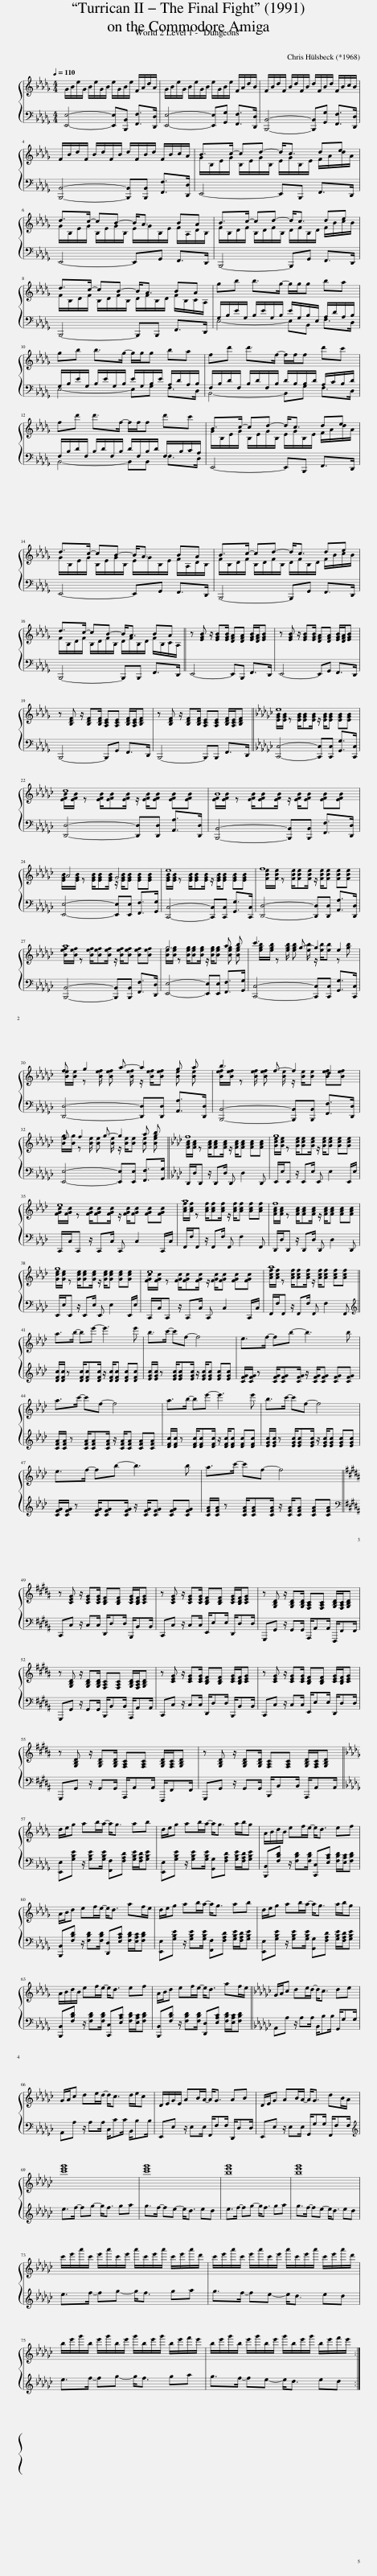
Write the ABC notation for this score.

X:1
%%score { ( 1 3 ) | ( 2 4 ) }
L:1/8
Q:1/4=110
M:4/4
I:linebreak $
K:Db
V:1 treble
V:3 treble
V:2 bass
V:4 bass
V:1
 G/B/e/G/ B/e/G/B/ e/G/B/e/ F/A/d/A/ | G/B/e/G/ B/e/G/B/ e/G/B/e/ F/A/d/B/ | F/B/d/F/ B/d/F/B/ d/F/B/d/ F/B/c/B/ |$ F/B/d/F/ B/d/F/B/ d/F/B/d/ F/B/c/A/ | B>c- cd- d<c de |$ %5
 d>c- cB- B<A BA | B>c- cd- d<c de |$ d>c- cB- B<A BA | gb b>g- g/g/g ba |$ gb b>g- g/g/g ba | %10
 fd' d'>f- f/f/f d'c' |$ fd' d'>f- f/f/f d'c' | B>c- cd- d<c de |$ d>c- cB- B<A BA | B>c- cd- d<c de |$ %15
 d>c- cB- B<A BA || z [EGB] z/ [EGB][EGB]/ [DFA][DFA] [EGB]/[DFA]/[EGB] | z [EGB] z/ [EGB][EGB]/ [DFA][DFA] [EGB]/[DFA]/[EGB] |$ z [B,DF] z/ [B,DF][B,DF]/ [A,CE][A,CE] [B,DF]/[A,CE]/[B,DF] | z [B,DF] z/ [B,DF][B,DF]/ [A,CE][A,CE] [B,DF]/[A,CE]/[B,DF] || %20
[K:Gb] e8 |$ d8 | B8 |$ A4 G4 | e8 | %25
 f8 |$ a8 | g6 a b | c'3 g- g2 e2 |$ f g2 a- a2 g a | %30
 b3 f- f2 d2 |$ e f2 g- g2 a b ||[K:Ab] f8 | g8 |$ e8 | %35
 a8 | f8 |$ g8 | e8 | a8 ||$ %40
 a>b- be'- e'3 e' | b>c'- c'f- f4 | e>f- fb- b3 b |$ a>c'- c'f- f4 | a>b- be'- e'3 e' | %45
 b>c'- c'f- f4 |$ e>f- fb- b3 b | a>c'- c'f- f4 ||$[K:B] z [CEG] z/ [CEG][CEG]/ [B,DF][B,DF] [CEG]/[B,DF]/[CEG] | z [CEG] z/ [CEG][CEG]/ [B,DF][B,DF] [CEG]/[B,DF]/[CEG] | %50
 z [G,B,D] z/ [G,B,D][G,B,D]/ [F,A,C][F,A,C] [G,B,D]/[F,A,C]/[G,B,D] |$ z [G,B,D] z/ [G,B,D][G,B,D]/ [F,A,C][F,A,C] [G,B,D]/[F,A,C]/[G,B,D] | z [CEG] z/ [CEG][CEG]/ [B,DF][B,DF] [CEG]/[B,DF]/[CEG] | z [CEG] z/ [CEG][CEG]/ [B,DF][B,DF] [CEG]/[B,DF]/[CEG] |$ z [G,B,D] z/ [G,B,D][G,B,D]/ [F,A,C][F,A,C] [G,B,D]/[F,A,C]/[G,B,D] | %55
 z [G,B,D] z/ [G,B,D][G,B,D]/ [F,A,C][F,A,C] [G,B,D]/[F,A,C]/[G,B,D] ||$[K:Db] d/e/g ab/a/- a<g ab | d/e/g ab/a/- a<g a/b/g | A/B/d/B/ ef/e/- e<d ef |$ A/B/d ef/e/- e<d af/e/ | %60
 d/e/g ab/a/- a<g ab | d/e/g ab/a/- a<g a/b/g |$ A/B/d/B/ ef/e/- e<d ef | A/B/d ef/e/- e<d af/e/ ||[K:Gb] G/A/c de/d/- d<c de |$ %65
 G/A/c de/d/- d<c d/e/c | D/E/G/E/ AB/A/- A<G AB | D/E/G AB/A/- A<G dB/A/ |$ [c'e'g']8 | [c'e'g']8 | %70
 [be'g']8 | [be'g']8 |$ c'/e'/a'/c'/ e'/a'/c'/e'/ a'/c'/e'/a'/ c'/e'/a'/d'/ | c'/e'/a'/c'/ e'/a'/c'/e'/ a'/c'/e'/a'/ c'/e'/a'/d'/ |$ b/e'/g'/b/ e'/g'/b/e'/ g'/b/e'/g'/ b/e'/f'/e'/ | %75
 b/e'/g'/b/ e'/g'/b/e'/ g'/b/e'/g'/ b/e'/f'/e'/ :| %76
V:2
 [E,,E,]4- [E,,E,][B,,,B,,] [F,,F,]>[D,,D,] | [E,,E,]4- [E,,E,][G,,G,] [F,,F,]>[D,,D,] | [B,,,B,,]4- [B,,,B,,][G,,G,] [F,,F,]>[D,,D,] |$ [B,,,B,,]4- [B,,,B,,][B,,,B,,] [F,,F,]>[D,,D,] | E,,4- E,,B,,, F,,>D,, |$ %5
 E,,4- E,,G,, F,,>D,, | B,,,4- B,,,G,, F,,>D,, |$ B,,,4- B,,,B,,, F,,>D,, | G,/B,/E/G,/ B,/E/G,/B,/ E/G,/B,/E,/ A,/D/A,/B,/ |$ G,/B,/E/G,/ B,/E/G,/B,/ E/G,/B,/E/ A,/D/A,/B,/ | %10
 F,/B,/D/F,/ B,/D/F,/B,/ D/B,/B,/D/ A,/C/B,/D/ |$ F,/B,/D/F,/ B,/D/F,/B,/ D/F,/B,/D/ F,/B,/C/A,/ | E,,4- E,,B,,, F,,>D,, |$ E,,4- E,,G,, F,,>D,, | B,,,4- B,,,G,, F,,>D,, |$ %15
 B,,,4- B,,,B,,, F,,>D,, || E,,4- E,,B,,, F,,>D,, | E,,4- E,,G,, F,,>D,, |$ B,,,4- B,,,G,, F,,>D,, | B,,,4- B,,,B,,, F,,>D,, || %20
[K:Gb] [C,,C,]4- [C,,C,][C,,C,] [G,,G,]>[C,,C,] |$ [D,,D,]4- [D,,D,][D,,D,] [A,,A,]>[D,,D,] | [B,,,B,,]4- [B,,,B,,][B,,,B,,] [F,,F,]>[D,,D,] |$ [E,,E,]4- [E,,E,][E,,E,] [F,,F,]>[G,,G,] | [C,,C,]4- [C,,C,][C,,C,] [G,,G,]>[C,,C,] | %25
 [D,,D,]4- [D,,D,][D,,D,] [A,,A,]>[D,,D,] |$ [B,,,B,,]4- [B,,,B,,][B,,,B,,] [F,,F,]>[D,,D,] | [E,,E,]4- [E,,E,][E,,E,] [F,,F,]>[G,,G,] | [C,,C,]4- [C,,C,][C,,C,] [G,,G,]>[C,,C,] |$ [D,,D,]4- [D,,D,][D,,D,] [A,,A,]>[D,,D,] | %30
 [B,,,B,,]4- [B,,,B,,][B,,,B,,] [F,,F,]>[D,,D,] |$ [E,,E,]4- [E,,E,][E,,E,] [F,,F,]>[G,,G,] ||[K:Ab] D,,/D,/D,, z/ D,,D,/ D,, D,2 D,, | E,,/E,/E,, z/ E,,E,/ E,, E,2 E,,/E,/ |$ C,,/C,/C,, z/ C,,C,/ C,, C,2 C,,/C,/ | %35
 F,,/F,/F,, z/ F,,F,/ F,, F,2 F,, | D,,/D,/D,, z/ D,,D,/ D,, D,2 D,, |$ E,,/E,/E,, z/ E,,E,/ E,, E,2 E,,/E,/ | C,,/C,/C,, z/ C,,C,/ C,, C,2 C,,/C,/ | F,,/F,/F,, z/ F,,F,/ F,, F,2 F,, ||$ %40
[K:treble] [DFc]/[DFc]/ z [DFc]/[DFc][DFc]/ z/ [DFc]/[DFc] [DFc][DFc] | [EGc]/[EGc]/ z [EGc]/[EGc][EGc]/ z/ [EGc]/[EGc] [EGc][EGc] | [CFG]/[CFG]/ z [CFG]/[CFG][CFG]/ z/ [CFG]/[CFG] [CFG][CFG] |$ [CFA]/[CFA]/ z [CFA]/[CFA][CFA]/ z/ [CFA]/[CFA] [CFA][CFA] | [DFc]/[DFc]/ z [DFc]/[DFc][DFc]/ z/ [DFc]/[DFc] [DFc][DFc] | %45
 [EGc]/[EGc]/ z [EGc]/[EGc][EGc]/ z/ [EGc]/[EGc] [EGc][EGc] |$ [CFG]/[CFG]/ z [CFG]/[CFG][CFG]/ z/ [CFG]/[CFG] [CFG][CFG] | [CFA]/[CFA]/ z [CFA]/[CFA][CFA]/ z/ [CFA]/[CFA] [CFA][CFA] ||$[K:B][K:bass] C,,C, z/ C,C,/ D,,/D,D,/ B,,,/B,,B,,/ | C,,C, z/ C,C,/ E,,/E,E,/ D,,/D,D,/ | %50
 G,,,G,, z/ G,,G,,/ A,,,/A,,A,,/ F,,,/F,,F,,/ |$ G,,,G,, z/ G,,G,,/ B,,,/B,,B,,/ A,,,/A,,A,,/ | C,,C, z/ C,C,/ D,,/D,D,/ B,,,/B,,B,,/ | C,,C, z/ C,C,/ E,,/E,E,/ D,,/D,D,/ |$ G,,,G,, z/ G,,G,,/ A,,,/A,,A,,/ F,,,/F,,F,,/ | %55
 G,,,G,, z/ G,,G,,/ B,,,/B,,B,,/ A,,,/A,,A,,/ ||$[K:Db] [E,,E,][G,B,E] z/ [G,B,E][G,B,E]/ [F,,F,][F,A,D] [G,B,E]/[F,A,D]/[G,B,E] | [E,,E,][G,B,E] z/ [G,B,E][G,B,E]/ [G,,G,][F,A,D] [G,B,E]/[F,A,D]/[G,B,E] | [B,,,B,,][F,B,D] z/ [F,B,D][F,B,D]/ [C,,C,][E,A,C] [F,B,D]/[E,A,C]/[F,B,D] |$ [B,,,B,,][F,B,D] z/ [F,B,D][F,B,D]/ [D,,D,][E,A,C] [F,B,D]/[E,A,C]/[F,B,D] | %60
 [E,,E,][G,B,E] z/ [G,B,E][G,B,E]/ [F,,F,][F,A,D] [G,B,E]/[F,A,D]/[G,B,E] | [E,,E,][G,B,E] z/ [G,B,E][G,B,E]/ [G,,G,][F,A,D] [G,B,E]/[F,A,D]/[G,B,E] |$ [B,,,B,,][F,B,D] z/ [F,B,D][F,B,D]/ [C,,C,][E,A,C] [F,B,D]/[E,A,C]/[F,B,D] | [B,,,B,,][F,B,D] z/ [F,B,D][F,B,D]/ [D,,D,][E,A,C] [F,B,D]/[E,A,C]/[F,B,D] ||[K:Gb] A,,A, z/ A,A,/ B,,/B,B,/ G,,/G,G,/ |$ %65
 A,,A, z/ A,A,/ C,/CC/ B,,/B,B,/ | E,,E, z/ E,E,/ F,,/F,F,/ D,,/D,D,/ | E,,E, z/ E,E,/ G,,/G,G,/ F,,/F,F,/ |$[K:treble] e>f- fg- g<f ga | g>f- fe- e<d ed | %70
 e>f- fg- g<f ga | g>f- fe- e<d ed |$ x8 | x8 |$ x8 | %75
 x8 :| %76
V:3
 x8 | x8 | x8 |$ x8 | G/B,/E/G/ B,/E/G/B,/ E/G/B,/E/ F/A/d/A/ |$ %5
 G/B,/E/G/ B,/E/G/B,/ E/G/B,/E/ F/A,/D/B,/ | F/B,/D/F/ B,/D/F/B,/ D/F/B,/D/ F/B/c/B/ |$ F/B,/D/F/ B,/D/F/B,/ D/F/B,/D/ F/B,/C/A,/ | x8 |$ x8 | %10
 x8 |$ x8 | G/B,/E/G/ B,/E/G/B,/ E/G/B,/E/ F/A/d/A/ |$ G/B,/E/G/ B,/E/G/B,/ E/G/B,/E/ F/A,/D/B,/ | F/B,/D/F/ B,/D/F/B,/ D/F/B,/D/ F/B/c/B/ |$ %15
 F/B,/D/F/ B,/D/F/B,/ D/F/B,/D/ F/B,/C/A,/ || x8 | x8 |$ x8 | x8 || %20
[K:Gb] [EGB]/[EGB]/ z [EGB]/[EGB][EGB]/ z/ [EGB]/[EGB] [EGB][EGB] |$ [EFB]/[EFB]/ z [EFB]/[EFB][EFB]/ z/ [EFB]/[EFB] [EFB][EFB] | [EF]/[EFB]/ z [EFB]/[EFB][EFB]/ z/ [EFB]/[EFB] [EFB][EFB] |$ [EGB]/[EGB]/ z [EGB]/[EGB][EGB]/ z/ [EGB]/[EGB] [EGB][EGB] | [EGB]/[EGB]/ z [EGB]/[EGB][EGB]/ z/ [EGB]/[EGB] [EGB][EGB] | %25
 [FBe]/[FBe]/ z [FBe]/[FBe][FBe]/ z/ [FBe]/[FBe] [FBe][FBe] |$ [Bef]/[Bef]/ z [Bef]/[Bef][Bef]/ z/ [Bef]/[Bef] [Bef][Bef] | [Be]/[Beg]/ z [Beg]/[Beg][Beg]/ z/ [Beg]/[Beg] [Beg] [Beg] | [egb]/[egb]/ z [egb]/ [egb] [eb]/ z/ [eb]/[eb] z [gb] |$ [Be]/[Be]/ z [Bef]/ [Bef] [Bef]/ z/ [Bef]/[Bef] [Be] [Be] | %30
 [Bef]/[Bef]/ z [Bef]/ [Bef] [Be]/ z/ [Be]/[Be] [Bef][Bef] |$ [Bg]/[Bg]/ z [Be]/ [Be] [Be]/ z/ [Be]/[Be] [Be] [Beg] ||[K:Ab] [FAc]/[FAc]/ z [FAc]/[FAc][FAc]/ z/ [FAc]/[FAc] [FAc][FAc] | [Gce]/[Gce]/ z [Gce]/[Gce][Gce]/ z/ [Gce]/[Gce] [Gce][Gce] |$ [FGc]/[FGc]/ z [FGc]/[FGc][FGc]/ z/ [FGc]/[FGc] [FGc][FGc] | %35
 [Acf]/[Acf]/ z [Acf]/[Acf][Acf]/ z/ [Acf]/[Acf] [Acf][Acf] | [FAc]/[FAc]/ z [FAc]/[FAc][FAc]/ z/ [FAc]/[FAc] [FAc][FAc] |$ [Gce]/[Gce]/ z [Gce]/[Gce][Gce]/ z/ [Gce]/[Gce] [Gce][Gce] | [FGc]/[FGc]/ z [FGc]/[FGc][FGc]/ z/ [FGc]/[FGc] [FGc][FGc] | [Acf]/[Acf]/ z [Acf]/[Acf][Acf]/ z/ [Acf]/[Acf] [Acf][Acf] ||$ %40
 x8 | x8 | x8 |$ x8 | x8 | %45
 x8 |$ x8 | x8 ||$[K:B] x8 | x8 | %50
 x8 |$ x8 | x8 | x8 |$ x8 | %55
 x8 ||$[K:Db] x8 | x8 | x8 |$ x8 | %60
 x8 | x8 |$ x8 | x8 ||[K:Gb] x8 |$ %65
 x8 | x8 | x8 |$ x8 | x8 | %70
 x8 | x8 |$ x8 | x8 |$ x8 | %75
 x8 :| %76
V:4
 x8 | x8 | x8 |$ x8 | x8 |$ %5
 x8 | x8 |$ x8 | E,4- E,B,, F,>D, |$ E,4- E,G, F,>D, | %10
 B,,4- B,,G, F,>D, |$ B,,4- B,,B,, F,>D, | x8 |$ x8 | x8 |$ %15
 x8 || x8 | x8 |$ x8 | x8 || %20
[K:Gb] x8 |$ x8 | x8 |$ x8 | x8 | %25
 x8 |$ x8 | x8 | x8 |$ x8 | %30
 x8 |$ x8 ||[K:Ab] x8 | x8 |$ x8 | %35
 x8 | x8 |$ x8 | x8 | x8 ||$ %40
[K:treble] x8 | x8 | x8 |$ x8 | x8 | %45
 x8 |$ x8 | x8 ||$[K:B][K:bass] x8 | x8 | %50
 x8 |$ x8 | x8 | x8 |$ x8 | %55
 x8 ||$[K:Db] x8 | x8 | x8 |$ x8 | %60
 x8 | x8 |$ x8 | x8 ||[K:Gb] x8 |$ %65
 x8 | x8 | x8 |$[K:treble] x8 | x8 | %70
 x8 | x8 |$ e>f- fg- g<f ga | g>f- fe- e<d ed |$ e>f- fg- g<f ga | %75
 g>f- fe- e<d ed :| %76
